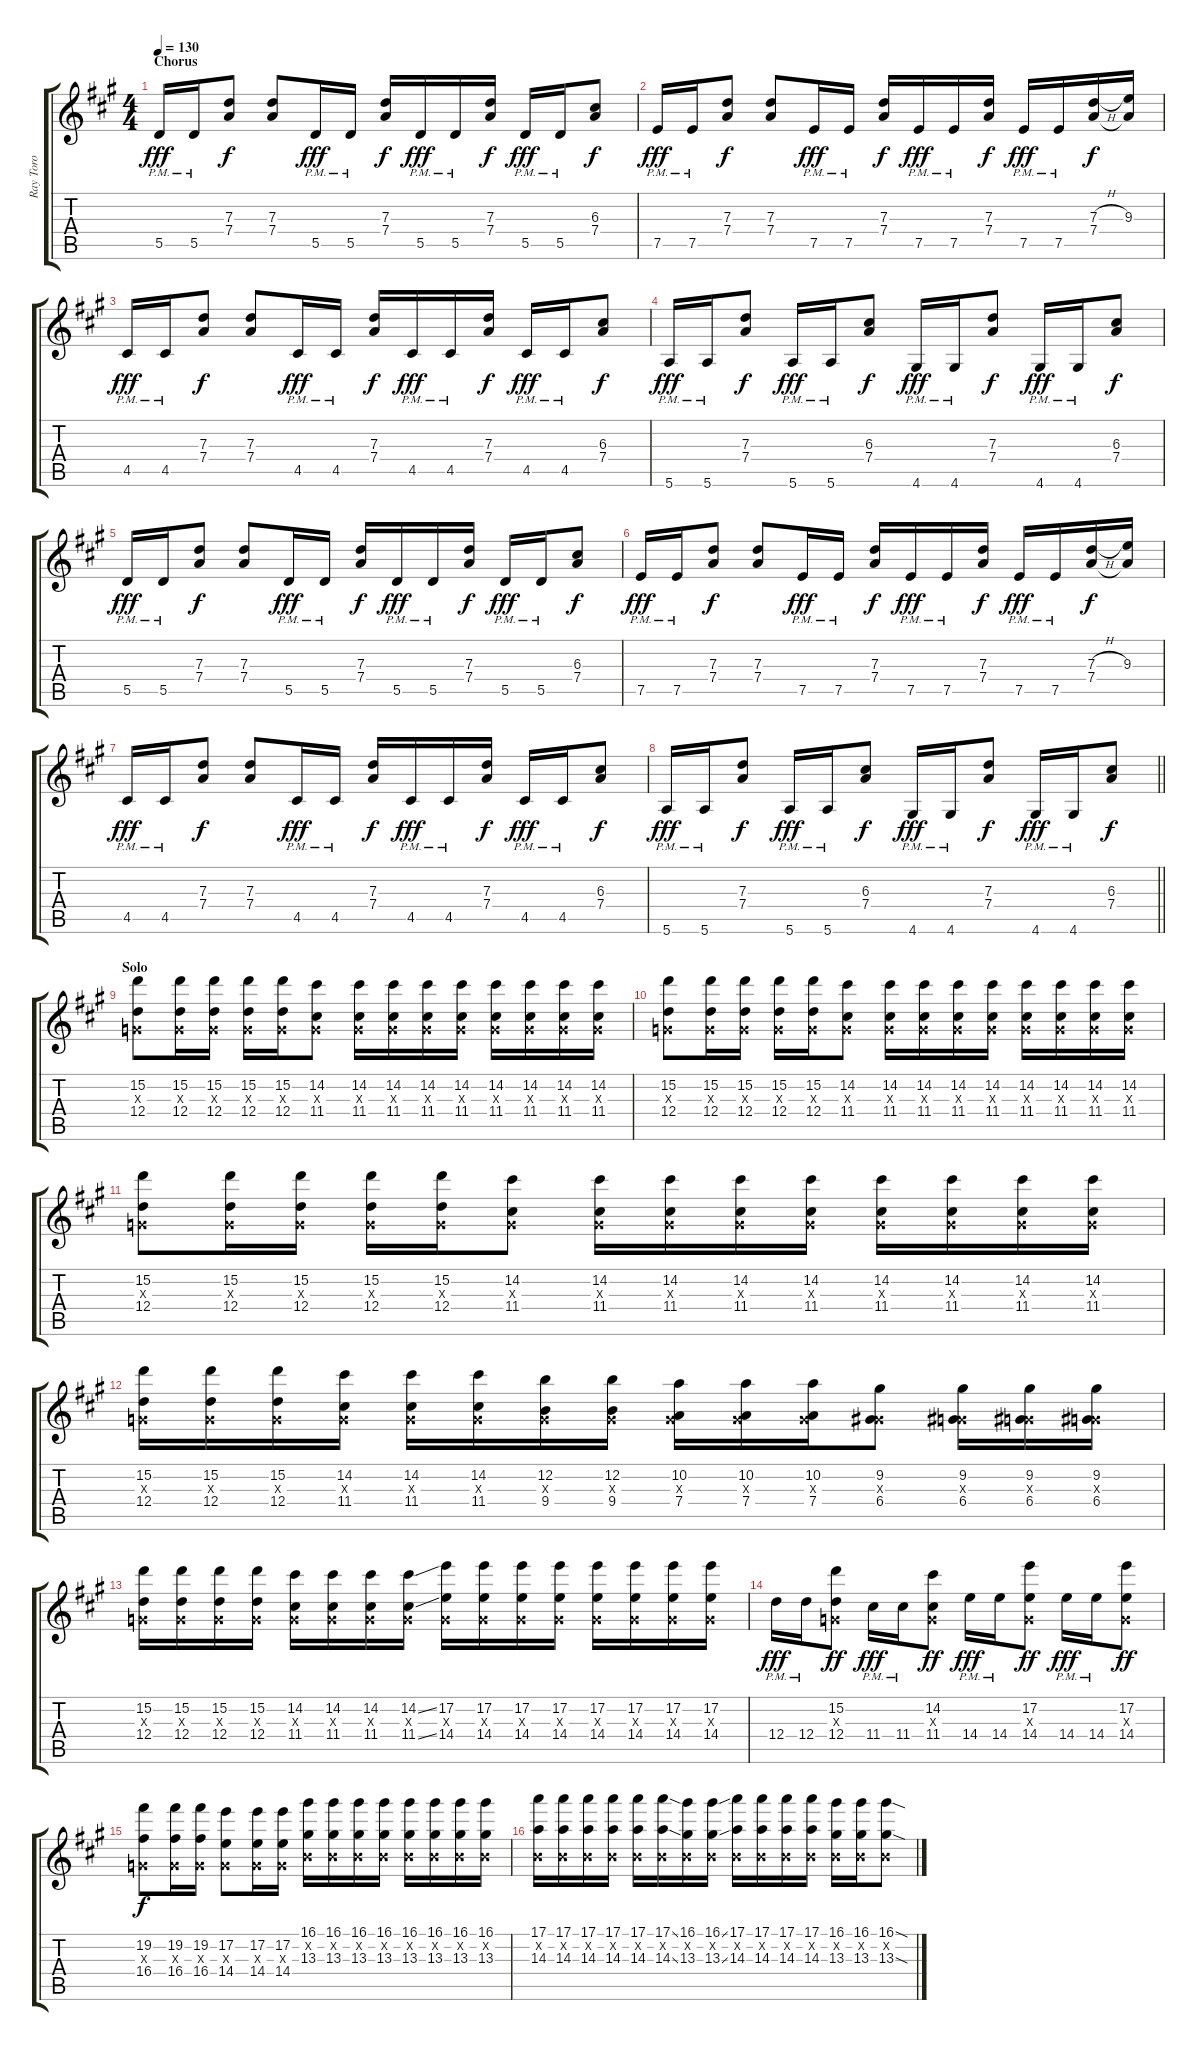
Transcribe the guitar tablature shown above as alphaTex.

\track ("Ray Toro" "Ray Toro") {instrument distortionguitar}
\staff {score tabs}
\tuning (E4 B3 G3 D3 A2 E2) {hide}
\ts (4 4)
\section ("" "Chorus")
\tempo 130
\clef g2
\ks a
5.5{pm}.16{dy fff volume 13 balance 2} 5.5{pm}.16 (7.3 7.4).8{dy f} (7.3 7.4).8 5.5{pm}.16{dy fff} 5.5{pm}.16 (7.3 7.4).16{dy f} 5.5{pm}.16{dy fff} 5.5{pm}.16 (7.3 7.4).16{dy f} 5.5{pm}.16{dy fff} 5.5{pm}.16 (6.3 7.4).8{dy f} |
7.5{pm}.16{dy fff} 7.5{pm}.16 (7.3 7.4).8{dy f} (7.3 7.4).8 7.5{pm}.16{dy fff} 7.5{pm}.16 (7.3 7.4).16{dy f} 7.5{pm}.16{dy fff} 7.5{pm}.16 (7.3 7.4).16{dy f} 7.5{pm}.16{dy fff} 7.5{pm}.16 (7.3{h} 7.4).16{dy f} (9.3 7.4{t}).16 |
4.5{pm}.16{dy fff} 4.5{pm}.16 (7.3 7.4).8{dy f} (7.3 7.4).8 4.5{pm}.16{dy fff} 4.5{pm}.16 (7.3 7.4).16{dy f} 4.5{pm}.16{dy fff} 4.5{pm}.16 (7.3 7.4).16{dy f} 4.5{pm}.16{dy fff} 4.5{pm}.16 (6.3 7.4).8{dy f} |
5.6{pm}.16{dy fff} 5.6{pm}.16 (7.3 7.4).8{dy f} 5.6{pm}.16{dy fff} 5.6{pm}.16 (6.3 7.4).8{dy f} 4.6{pm}.16{dy fff} 4.6{pm}.16 (7.3 7.4).8{dy f} 4.6{pm}.16{dy fff} 4.6{pm}.16 (6.3 7.4).8{dy f} |
5.5{pm}.16{dy fff} 5.5{pm}.16 (7.3 7.4).8{dy f} (7.3 7.4).8 5.5{pm}.16{dy fff} 5.5{pm}.16 (7.3 7.4).16{dy f} 5.5{pm}.16{dy fff} 5.5{pm}.16 (7.3 7.4).16{dy f} 5.5{pm}.16{dy fff} 5.5{pm}.16 (6.3 7.4).8{dy f} |
7.5{pm}.16{dy fff} 7.5{pm}.16 (7.3 7.4).8{dy f} (7.3 7.4).8 7.5{pm}.16{dy fff} 7.5{pm}.16 (7.3 7.4).16{dy f} 7.5{pm}.16{dy fff} 7.5{pm}.16 (7.3 7.4).16{dy f} 7.5{pm}.16{dy fff} 7.5{pm}.16 (7.3{h} 7.4).16{dy f} (9.3 7.4{t}).16 |
4.5{pm}.16{dy fff} 4.5{pm}.16 (7.3 7.4).8{dy f} (7.3 7.4).8 4.5{pm}.16{dy fff} 4.5{pm}.16 (7.3 7.4).16{dy f} 4.5{pm}.16{dy fff} 4.5{pm}.16 (7.3 7.4).16{dy f} 4.5{pm}.16{dy fff} 4.5{pm}.16 (6.3 7.4).8{dy f} |
\barLineRight lightlight
5.6{pm}.16{dy fff} 5.6{pm}.16 (7.3 7.4).8{dy f} 5.6{pm}.16{dy fff} 5.6{pm}.16 (6.3 7.4).8{dy f} 4.6{pm}.16{dy fff} 4.6{pm}.16 (7.3 7.4).8{dy f} 4.6{pm}.16{dy fff} 4.6{pm}.16 (6.3 7.4).8{dy f} |
\section ("" "Solo")
(15.2 0.3{x} 12.4).8{volume 11 balance 8} (15.2 0.3{x} 12.4).16 (15.2 0.3{x} 12.4).16 (15.2 0.3{x} 12.4).16 (15.2 0.3{x} 12.4).16 (14.2 0.3{x} 11.4).8 (14.2 0.3{x} 11.4).16 (14.2 0.3{x} 11.4).16 (14.2 0.3{x} 11.4).16 (14.2 0.3{x} 11.4).16 (14.2 0.3{x} 11.4).16 (14.2 0.3{x} 11.4).16 (14.2 0.3{x} 11.4).16 (14.2 0.3{x} 11.4).16 |
(15.2 0.3{x} 12.4).8 (15.2 0.3{x} 12.4).16 (15.2 0.3{x} 12.4).16 (15.2 0.3{x} 12.4).16 (15.2 0.3{x} 12.4).16 (14.2 0.3{x} 11.4).8 (14.2 0.3{x} 11.4).16 (14.2 0.3{x} 11.4).16 (14.2 0.3{x} 11.4).16 (14.2 0.3{x} 11.4).16 (14.2 0.3{x} 11.4).16 (14.2 0.3{x} 11.4).16 (14.2 0.3{x} 11.4).16 (14.2 0.3{x} 11.4).16 |
(15.2 0.3{x} 12.4).8 (15.2 0.3{x} 12.4).16 (15.2 0.3{x} 12.4).16 (15.2 0.3{x} 12.4).16 (15.2 0.3{x} 12.4).16 (14.2 0.3{x} 11.4).8 (14.2 0.3{x} 11.4).16 (14.2 0.3{x} 11.4).16 (14.2 0.3{x} 11.4).16 (14.2 0.3{x} 11.4).16 (14.2 0.3{x} 11.4).16 (14.2 0.3{x} 11.4).16 (14.2 0.3{x} 11.4).16 (14.2 0.3{x} 11.4).16 |
(15.2 0.3{x} 12.4).16 (15.2 0.3{x} 12.4).16 (15.2 0.3{x} 12.4).16 (14.2 0.3{x} 11.4).16 (14.2 0.3{x} 11.4).16 (14.2 0.3{x} 11.4).16 (12.2 0.3{x} 9.4).16 (12.2 0.3{x} 9.4).16 (10.2 0.3{x} 7.4).16 (10.2 0.3{x} 7.4).16 (10.2 0.3{x} 7.4).16 (9.2 0.3{x} 6.4).8 (9.2 0.3{x} 6.4).16 (9.2 0.3{x} 6.4).16 (9.2 0.3{x} 6.4).16 |
(15.2 0.3{x} 12.4).16 (15.2 0.3{x} 12.4).16 (15.2 0.3{x} 12.4).16 (15.2 0.3{x} 12.4).16 (14.2 0.3{x} 11.4).16 (14.2 0.3{x} 11.4).16 (14.2 0.3{x} 11.4).16 (14.2{ss} 0.3{x} 11.4{ss}).16 (17.2 0.3{x} 14.4).16 (17.2 0.3{x} 14.4).16 (17.2 0.3{x} 14.4).16 (17.2 0.3{x} 14.4).16 (17.2 0.3{x} 14.4).16 (17.2 0.3{x} 14.4).16 (17.2 0.3{x} 14.4).16 (17.2 0.3{x} 14.4).16 |
12.4{pm}.16{dy fff} 12.4{pm}.16 (15.2 0.3{x} 12.4).8{dy ff} 11.4{pm}.16{dy fff} 11.4{pm}.16 (14.2 0.3{x} 11.4).8{dy ff} 14.4{pm}.16{dy fff} 14.4{pm}.16 (17.2 0.3{x} 14.4).8{dy ff} 14.4{pm}.16{dy fff} 14.4{pm}.16 (17.2 0.3{x} 14.4).8{dy ff} |
(19.2 0.3{x} 16.4).8{dy f} (19.2 0.3{x} 16.4).16 (19.2 0.3{x} 16.4).16 (17.2 0.3{x} 14.4).8 (17.2 0.3{x} 14.4).16 (17.2 0.3{x} 14.4).16 (16.1 0.2{x} 13.3).16 (16.1 0.2{x} 13.3).16 (16.1 0.2{x} 13.3).16 (16.1 0.2{x} 13.3).16 (16.1 0.2{x} 13.3).16 (16.1 0.2{x} 13.3).16 (16.1 0.2{x} 13.3).16 (16.1 0.2{x} 13.3).16 |
(17.1 0.2{x} 14.3).16 (17.1 0.2{x} 14.3).16 (17.1 0.2{x} 14.3).16 (17.1 0.2{x} 14.3).16 (17.1 0.2{x} 14.3).16 (17.1{ss} 0.2{x} 14.3{ss}).16 (16.1 0.2{x} 13.3).16 (16.1{ss} 0.2{x} 13.3{ss}).16 (17.1 0.2{x} 14.3).16 (17.1 0.2{x} 14.3).16 (17.1 0.2{x} 14.3).16 (17.1 0.2{x} 14.3).16 (16.1 0.2{x} 13.3).16 (16.1 0.2{x} 13.3).16 (16.1{sod} 0.2{x} 13.3{sod}).8
